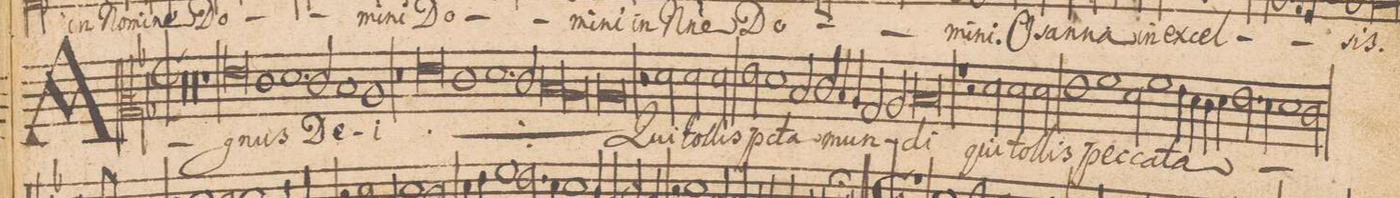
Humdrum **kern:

**kern	**text
*I"ALTVS.	*
*clefC2	*
*k[b-]	*
*met(c|)	*
*M2/1	*
00r	.
=2-	=2-
=3-	=3-
00r	.
=4-	=4-
=5-	=5-
1r	.
0g\	A-
=6-	=6-
1e\	-gnus
=7-	=7-
1.f\	De-
2e/	.
=8-	=8-
*lig	*
1d/	-i
1c/	.
*Xlig	*
=9-	=9-
0r	.
=10-	=10-
*	*ij
0g\	A-
=11-	=11-
1e\	.
1.f\	-gnus
=12-	=12-
*2\right	*
2e\	.
*lig	*
1d/	De-
=13-	=13-
1c/	.
*Xlig	*
0c/	-i
*	*Xij
=14-	=14-
2r	.
2f\	Qui
=15-	=15-
2f\	tol-
2f\	-lis
2g\	p(ec)-
1f\	-c(a)-
=16-	=16-
2d/	-ta
2e/	mun-
4d/	.
4c/	.
=17-	=17-
2B-/	.
2c/	.
0d/	-di
=18-	=18-
1rb	.
=19-	=19-
2r	.
2f\	qui
2f\	tol-
2f\	-lis
=20-	=20-
1g\	pec-
1a\	.
=21-	=21-
2f\	-ca-
1a\	-ta
4g\	.
4f\	.
=22-	=22-
4e\	.
4f\	.
2.g\	.
4f\	.
1f\	.
=23-	=23-
2e\	.
*-	*-
